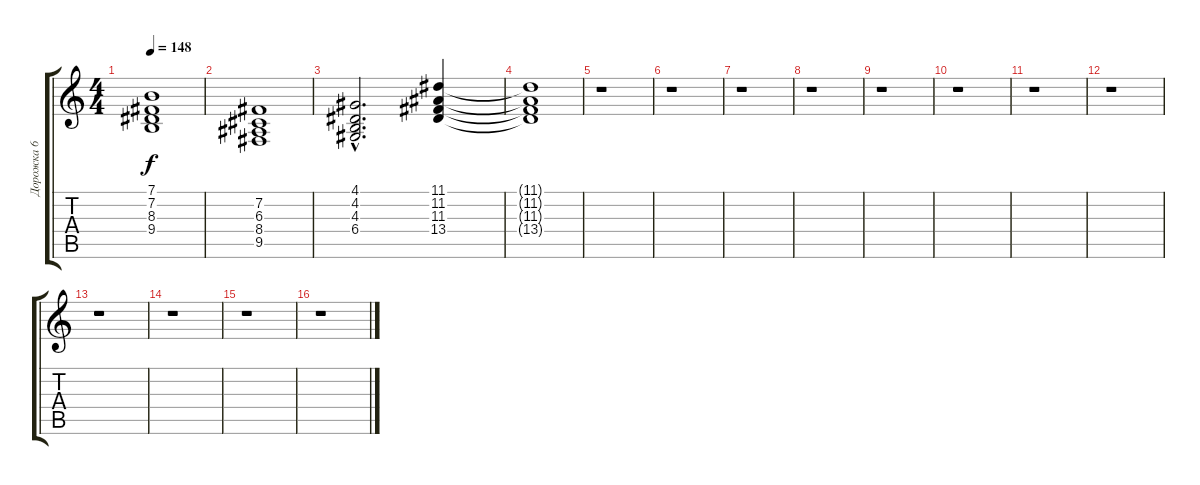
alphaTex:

\track ("Дорожка 6" "Дорожка 6") {instrument stringensemble2}
\staff {score tabs}
\tuning (E4 B3 G3 D3 A2 E2) {hide}
\ts (4 4)
\tempo 148
\clef g2
\ks c
(7.1 7.2 8.3 9.4).1{dy f} |
(7.2 6.3 8.4 9.5).1 |
(4.1{hac} 4.2{hac} 4.3{hac} 6.4{hac}).2{d} (11.1 11.2 11.3 13.4).4 |
(11.1{t} 11.2{t} 11.3{t} 13.4{t}).1 |
r.1 |
r.1 |
r.1 |
r.1 |
r.1 |
r.1 |
r.1 |
r.1 |
r.1 |
r.1 |
r.1 |
r.1
